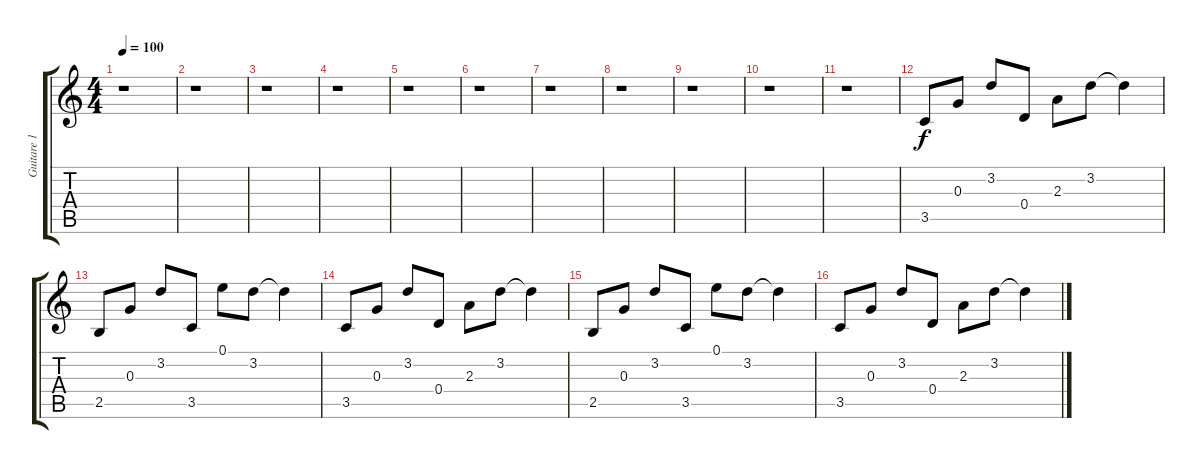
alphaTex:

\track ("Guitare 1 (12)" "Guitare 1 ") {instrument acousticguitarsteel}
\staff {score tabs}
\tuning (E4 B3 G3 D3 A2 E2) {hide}
\ts (4 4)
\tempo 100
\clef g2
\ks c
r.1{dy f} |
r.1 |
r.1 |
r.1 |
r.1 |
r.1 |
r.1 |
r.1 |
r.1 |
r.1 |
r.1 |
3.5.8 0.3.8 3.2.8 0.4.8 2.3.8 3.2.8 3.2{t}.4 |
2.5.8 0.3.8 3.2.8 3.5.8 0.1.8 3.2.8 3.2{t}.4 |
3.5.8 0.3.8 3.2.8 0.4.8 2.3.8 3.2.8 3.2{t}.4 |
2.5.8 0.3.8 3.2.8 3.5.8 0.1.8 3.2.8 3.2{t}.4 |
3.5.8 0.3.8 3.2.8 0.4.8 2.3.8 3.2.8 3.2{t}.4
